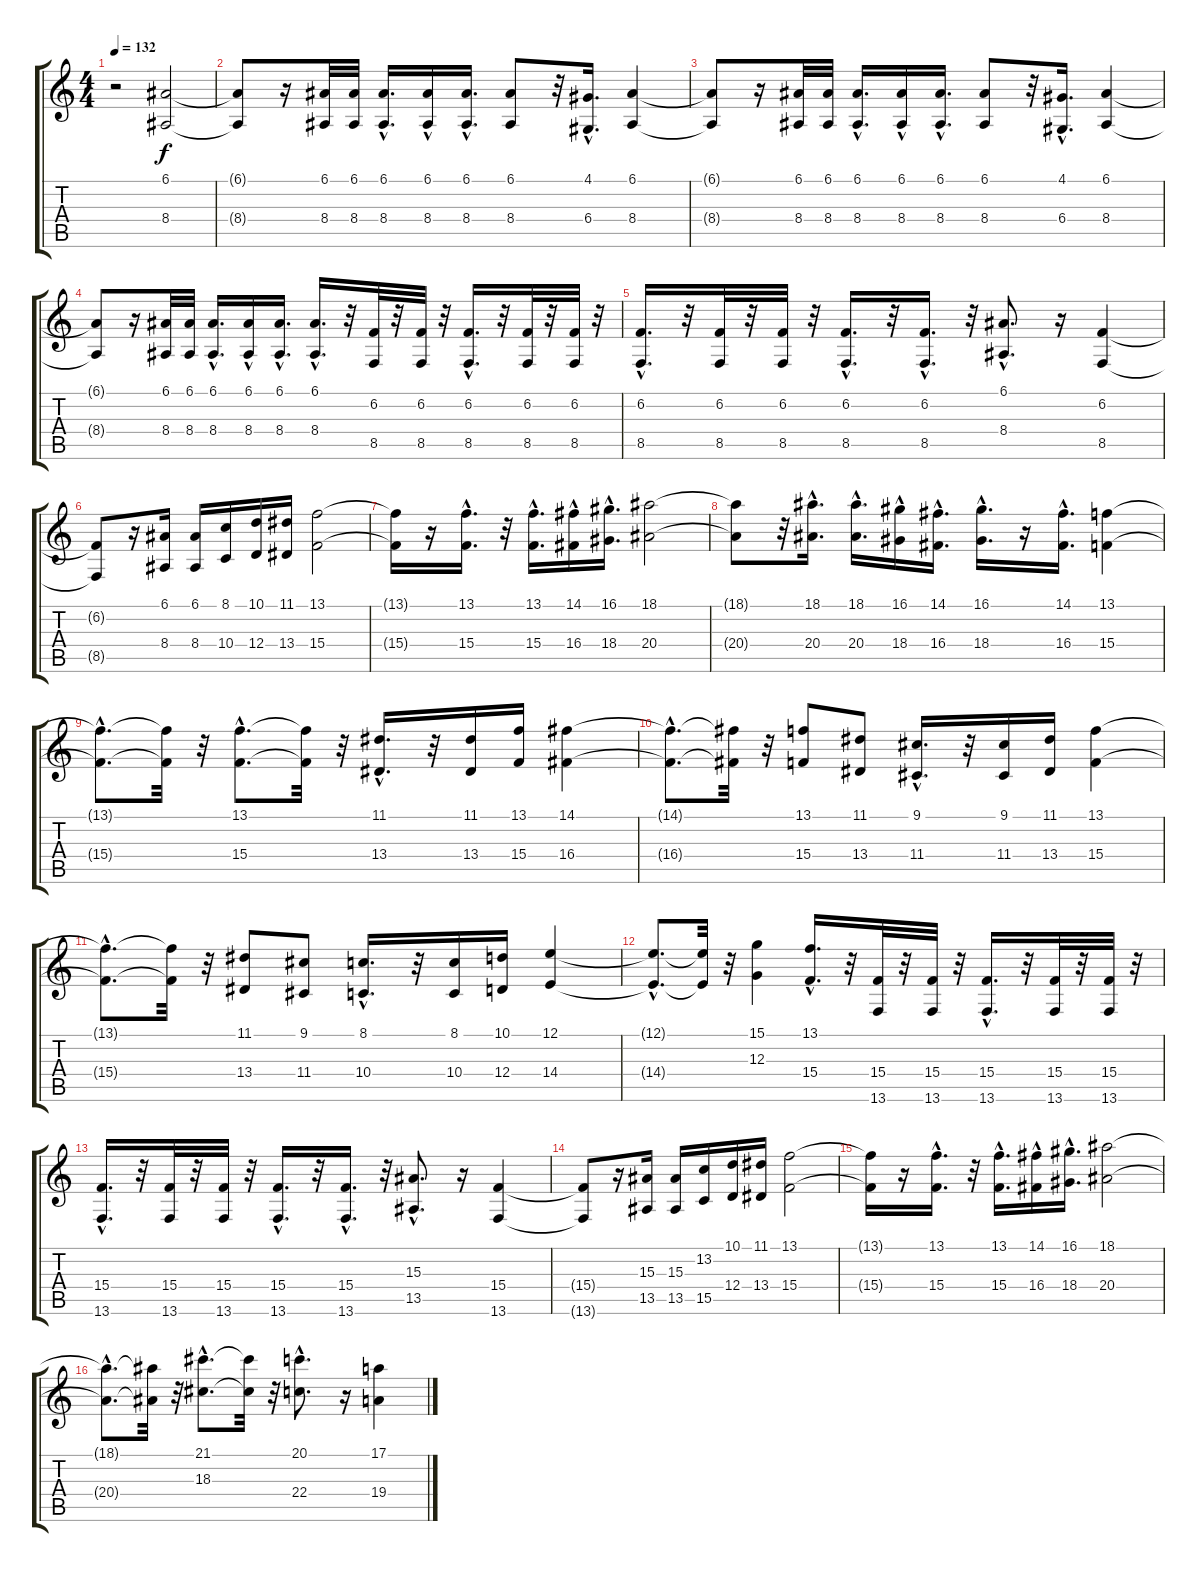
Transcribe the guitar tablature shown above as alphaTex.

\track ("             Zelda III," "          ") {instrument trombone}
\staff {score tabs}
\tuning (E4 B3 G3 D3 A2 E2) {hide}
\ts (4 4)
\tempo 132
\clef g2
\ks c
r.2{dy f instrument trombone} (6.1 8.4).2 |
(6.1{t} 8.4{t}).8 r.16 (6.1 8.4).32 (6.1 8.4).32 (6.1{hac} 8.4{hac}).16{d} (6.1{hac} 8.4{hac}).16 (6.1{hac} 8.4{hac}).16{d} (6.1 8.4).8 r.32 (4.1{hac} 6.4{hac}).16{d} (6.1 8.4).4 |
(6.1{t} 8.4{t}).8 r.16 (6.1 8.4).32 (6.1 8.4).32 (6.1{hac} 8.4{hac}).16{d} (6.1{hac} 8.4{hac}).16 (6.1{hac} 8.4{hac}).16{d} (6.1 8.4).8 r.32 (4.1{hac} 6.4{hac}).16{d} (6.1 8.4).4 |
(6.1{t} 8.4{t}).8 r.16 (6.1 8.4).32 (6.1 8.4).32 (6.1{hac} 8.4{hac}).16{d} (6.1{hac} 8.4{hac}).16 (6.1{hac} 8.4{hac}).16{d} (6.1{hac} 8.4{hac}).16{d} r.32 (6.2 8.5).32 r.32 (6.2 8.5).32 r.32 (6.2{hac} 8.5{hac}).16{d} r.32 (6.2 8.5).32 r.32 (6.2 8.5).32 r.32 |
(6.2{hac} 8.5{hac}).16{d} r.32 (6.2 8.5).32 r.32 (6.2 8.5).32 r.32 (6.2{hac} 8.5{hac}).16{d} r.32 (6.2{hac} 8.5{hac}).16{d} r.32 (6.1{hac} 8.4{hac}).8{d} r.16 (6.2 8.5).4 |
(6.2{t} 8.5{t}).8 r.16 (6.1 8.4).16 (6.1 8.4).16 (8.1 10.4).16 (10.1 12.4).16 (11.1 13.4).16 (13.1 15.4).2 |
(13.1{t} 15.4{t}).16 r.16 (13.1{hac} 15.4{hac}).16{d} r.32 (13.1{hac} 15.4{hac}).16{d} (14.1{hac} 16.4{hac}).16 (16.1{hac} 18.4{hac}).16{d} (18.1 20.4).2 |
(18.1{t} 20.4{t}).8 r.32 (18.1{hac} 20.4{hac}).16{d} (18.1{hac} 20.4{hac}).16{d} (16.1{hac} 18.4{hac}).16 (14.1{hac} 16.4{hac}).16{d} (16.1{hac} 18.4{hac}).16{d} r.16 (14.1{hac} 16.4{hac}).16{d} (13.1 15.4).4 |
(13.1{hac t} 15.4{hac t}).8{d} (13.1{t} 15.4{t}).32 r.32 (13.1{hac} 15.4{hac}).8{d} (13.1{t} 15.4{t}).32 r.32 (11.1{hac} 13.4{hac}).16{d} r.32 (11.1 13.4).16 (13.1 15.4).16 (14.1 16.4).4 |
(14.1{hac t} 16.4{hac t}).8{d} (14.1{t} 16.4{t}).32 r.32 (13.1 15.4).8 (11.1 13.4).8 (9.1{hac} 11.4{hac}).16{d} r.32 (9.1 11.4).16 (11.1 13.4).16 (13.1 15.4).4 |
(13.1{hac t} 15.4{hac t}).8{d} (13.1{t} 15.4{t}).32 r.32 (11.1 13.4).8 (9.1 11.4).8 (8.1{hac} 10.4{hac}).16{d} r.32 (8.1 10.4).16 (10.1 12.4).16 (12.1 14.4).4 |
(12.1{hac t} 14.4{hac t}).8{d} (12.1{t} 14.4{t}).32 r.32 (15.1 12.3).4 (13.1{hac} 15.4{hac}).16{d} r.32 (15.4 13.6).32{volume 14} r.32 (15.4 13.6).32 r.32 (15.4{hac} 13.6{hac}).16{d} r.32 (15.4 13.6).32 r.32 (15.4 13.6).32 r.32 |
(15.4{hac} 13.6{hac}).16{d} r.32 (15.4 13.6).32 r.32 (15.4 13.6).32 r.32 (15.4{hac} 13.6{hac}).16{d} r.32 (15.4{hac} 13.6{hac}).16{d} r.32 (15.3{hac} 13.5{hac}).8{d volume 12} r.16 (15.4 13.6).4 |
(15.4{t} 13.6{t}).8 r.16 (15.3 13.5).16 (15.3 13.5).16 (13.2 15.5).16 (10.1 12.4).16 (11.1 13.4).16 (13.1 15.4).2 |
(13.1{t} 15.4{t}).16 r.16 (13.1{hac} 15.4{hac}).16{d} r.32 (13.1{hac} 15.4{hac}).16{d} (14.1{hac} 16.4{hac}).16 (16.1{hac} 18.4{hac}).16{d} (18.1 20.4).2 |
(18.1{hac t} 20.4{hac t}).8{d} (18.1{t} 20.4{t}).32 r.32 (21.1{hac} 18.3{hac}).8{d} (21.1{t} 18.3{t}).32 r.32 (20.1{hac} 22.4{hac}).8{d} r.16 (17.1 19.4).4
